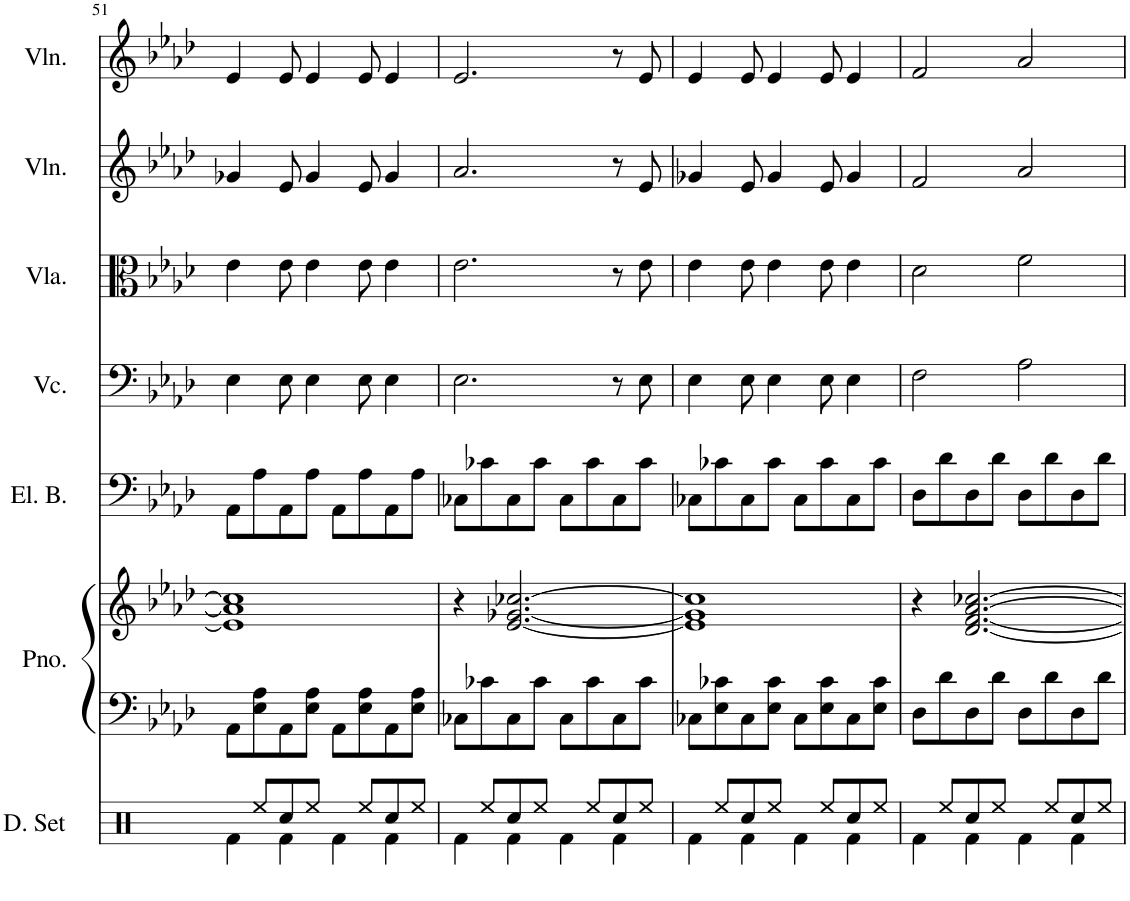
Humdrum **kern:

**kern	**kern	**kern	**kern	**kern	**kern	**kern	**kern
*part7	*part6	*part6	*part5	*part4	*part3	*part2	*part1
*staff8	*staff7	*staff6	*staff5	*staff4	*staff3	*staff2	*staff1
*I"Drumset	*I"Piano	*	*I"Electric Bass	*I"Violoncello	*I"Viola	*I"Violin	*I"Violin
*I'D. Set	*I'Pno.	*	*I'El. B.	*I'Vc.	*I'Vla.	*I'Vln.	*I'Vln.
!!LO:PB:g=z
*clefX	*clefF4	*clefG2	*clefF4	*clefF4	*clefC3	*clefG2	*clefG2
*	*	*	*Trd7c12	*	*	*	*
*k[]	*k[b-e-a-d-]	*k[b-e-a-d-]	*k[b-e-a-d-]	*k[b-e-a-d-]	*k[b-e-a-d-]	*k[b-e-a-d-]	*k[b-e-a-d-]
*M4/4	*M4/4	*M4/4	*M4/4	*M4/4	*M4/4	*M4/4	*M4/4
=51	=51	=51	=51	=51	=51	=51	=51
*^	*	*	*	*	*	*	*
8ryy	4Rf\	8AA-\L	1e-] 1a-] 1cc-]	8AA-\L	4E-\	4e-\	4g-X/	4e-/
8Ree/L	.	8E-\ 8A-\	.	8A-\	.	.	.	.
8Rcc/	4Rf\	8AA-\	.	8AA-\	8E-\	8e-\	8e-/	8e-/
8Ree/J	.	8E-\ 8A-\J	.	8A-\J	4E-\	4e-\	4g-/	4e-/
8ryy	4Rf\	8AA-\L	.	8AA-\L	.	.	.	.
8Ree/L	.	8E-\ 8A-\	.	8A-\	8E-\	8e-\	8e-/	8e-/
8Rcc/	4Rf\	8AA-\	.	8AA-\	4E-\	4e-\	4g-/	4e-/
8Ree/J	.	8E-\ 8A-\J	.	8A-\J	.	.	.	.
=52	=52	=52	=52	=52	=52	=52	=52	=52
8ryy	4Rf\	8C-X\L	4r	8C-X\L	2.E-\	2.e-\	2.a-/	2.e-/
8Ree/L	.	8c-X\	.	8c-X\	.	.	.	.
8Rcc/	4Rf\	8C-\	[2.e-/ [2.g-X/ [2.cc-X/	8C-\	.	.	.	.
8Ree/J	.	8c-\J	.	8c-\J	.	.	.	.
8ryy	4Rf\	8C-\L	.	8C-\L	.	.	.	.
8Ree/L	.	8c-\	.	8c-\	.	.	.	.
8Rcc/	4Rf\	8C-\	.	8C-\	8r	8r	8r	8r
8Ree/J	.	8c-\J	.	8c-\J	8E-\	8e-\	8e-/	8e-/
=53	=53	=53	=53	=53	=53	=53	=53	=53
8ryy	4Rf\	8C-X\L	1e-] 1g-] 1cc-]	8C-X\L	4E-\	4e-\	4g-X/	4e-/
8Ree/L	.	8E-\ 8c-X\	.	8c-X\	.	.	.	.
8Rcc/	4Rf\	8C-\	.	8C-\	8E-\	8e-\	8e-/	8e-/
8Ree/J	.	8E-\ 8c-\J	.	8c-\J	4E-\	4e-\	4g-/	4e-/
8ryy	4Rf\	8C-\L	.	8C-\L	.	.	.	.
8Ree/L	.	8E-\ 8c-\	.	8c-\	8E-\	8e-\	8e-/	8e-/
8Rcc/	4Rf\	8C-\	.	8C-\	4E-\	4e-\	4g-/	4e-/
8Ree/J	.	8E-\ 8c-\J	.	8c-\J	.	.	.	.
=54	=54	=54	=54	=54	=54	=54	=54	=54
8ryy	4Rf\	8D-\L	4r	8D-\L	2F\	2d-\	2f/	2f/
8Ree/L	.	8d-\	.	8d-\	.	.	.	.
8Rcc/	4Rf\	8D-\	[2.d-/ [2.f/ [2.a-/ [2.cc-X/	8D-\	.	.	.	.
8Ree/J	.	8d-\J	.	8d-\J	.	.	.	.
8ryy	4Rf\	8D-\L	.	8D-\L	2A-\	2f\	2a-/	2a-/
8Ree/L	.	8d-\	.	8d-\	.	.	.	.
8Rcc/	4Rf\	8D-\	.	8D-\	.	.	.	.
8Ree/J	.	8d-\J	.	8d-\J	.	.	.	.
*v	*v	*	*	*	*	*	*	*
=	=	=	=	=	=	=	=
*-	*-	*-	*-	*-	*-	*-	*-
